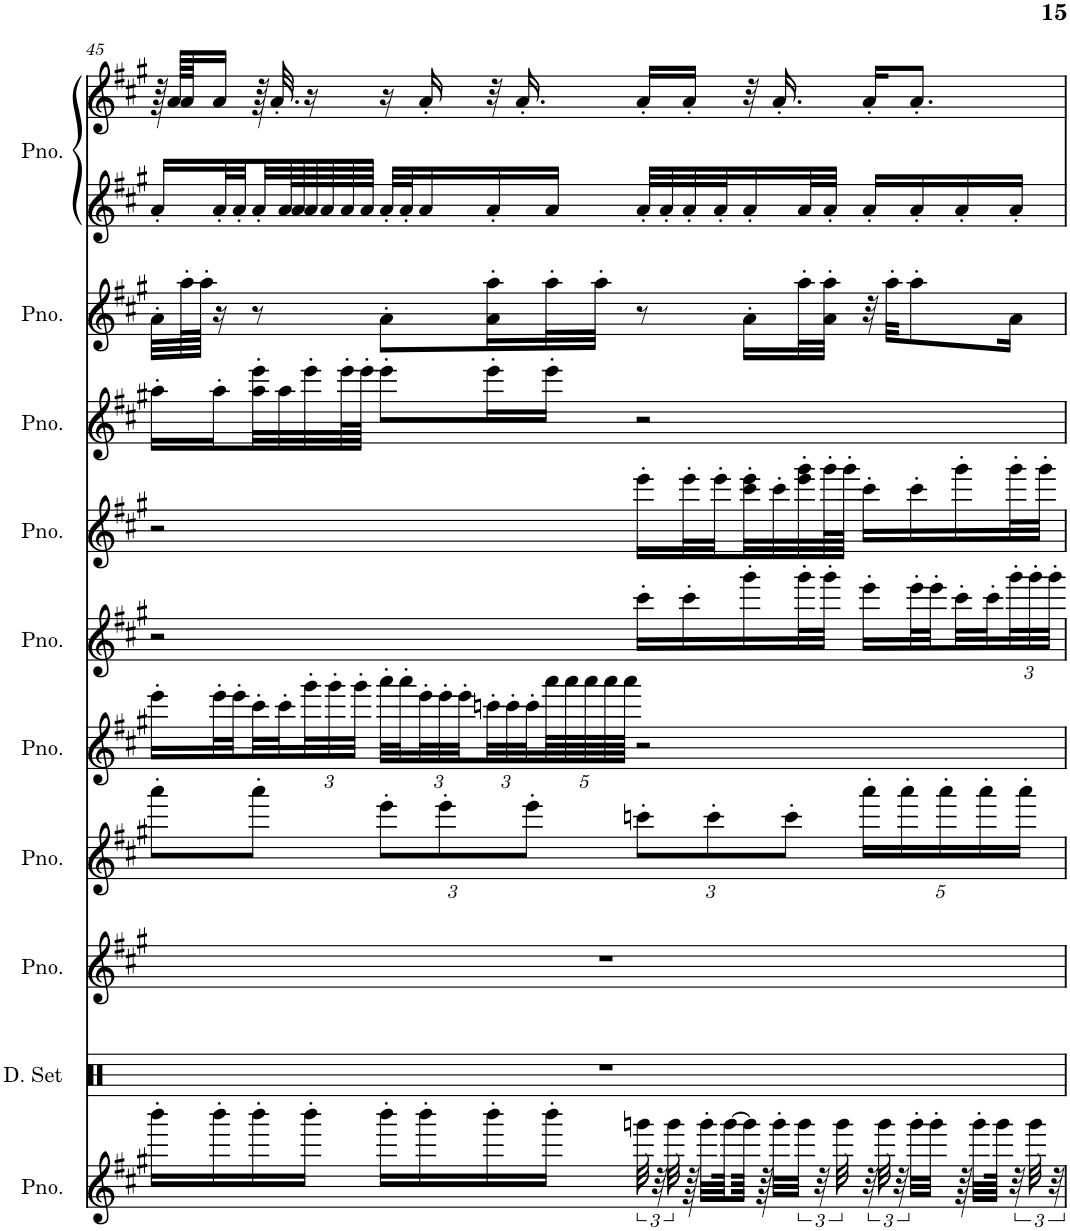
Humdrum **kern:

**kern	**kern	**kern	**kern	**kern	**kern	**kern	**kern	**kern	**kern	**kern
*part10	*part9	*part8	*part7	*part6	*part5	*part4	*part3	*part2	*part1	*part1
*staff11	*staff10	*staff9	*staff8	*staff7	*staff6	*staff5	*staff4	*staff3	*staff2	*staff1
*I"Piano	*I"Drumset	*I"Piano	*I"Piano	*I"Piano	*I"Piano	*I"Piano	*I"Piano	*I"Piano	*I"Piano	*
*I'Pno.	*I'D. Set	*I'Pno.	*I'Pno.	*I'Pno.	*I'Pno.	*I'Pno.	*I'Pno.	*I'Pno.	*I'Pno.	*
!!LO:PB:g=z
*clefG2	*clefX	*clefG2	*clefG2	*clefG2	*clefG2	*clefG2	*clefG2	*clefG2	*clefG2	*clefG2
*k[f#c#g#]	*k[]	*k[f#c#g#]	*k[f#c#g#]	*k[f#c#g#]	*k[f#c#g#]	*k[f#c#g#]	*k[f#c#g#]	*k[f#c#g#]	*k[f#c#g#]	*k[f#c#g#]
*M4/4	*M4/4	*M4/4	*M4/4	*M4/4	*M4/4	*M4/4	*M4/4	*M4/4	*M4/4	*M4/4
=45	=45	=45	=45	=45	=45	=45	=45	=45	=45	=45
16bbb'\LL	1r	1r	8aaa'\L	16eee'\LL	2r	2r	16aa'\LL	32a'\LLL	16a'/LL	64r
.	.	.	.	.	.	.	.	.	.	64a/KLLL
.	.	.	.	.	.	.	.	64aa'\L	.	32a/J
.	.	.	.	.	.	.	.	64aa'\JJJJ	.	.
16bbb'\	.	.	.	32eee'\L	.	.	16aa'\	16r	32a'/L	16a/JJ
.	.	.	.	32eee'\	.	.	.	.	32a'/	.
16bbb'\	.	.	8aaa'\J	32ccc#'\	.	.	32aa\' 32eee\'L	8r	32a'/	64r
.	.	.	.	.	.	.	.	.	.	32.a'/
.	.	.	.	32ccc#'\	.	.	32aa\	.	64a/L	.
.	.	.	.	.	.	.	.	.	64a/	.
*	*	*	*	*Xbrackettup	*	*	*	*	*	*
16bbb'\JJ	.	.	.	48ggg#'\	.	.	32eee'\	.	64a/	16r
.	.	.	.	.	.	.	.	.	64a/	.
.	.	.	.	48ggg#'\	.	.	.	.	.	.
.	.	.	.	.	.	.	64eee'\L	.	64a/	.
.	.	.	.	48ggg#'\JJJ	.	.	.	.	.	.
.	.	.	.	.	.	.	64eee'\JJJJ	.	64a/JJJJ	.
*	*	*	*Xbrackettup	*	*	*	*	*	*	*
16bbb'\LL	.	.	12eee'\L	32aaa'\LLL	.	.	8eee'\L	8a'\L	32a'/LLL	16r
.	.	.	.	32aaa'\	.	.	.	.	32a'/J	.
16bbb'\	.	.	.	48eee'\	.	.	.	.	16a/	16a'/
.	.	.	12eee'\	48eee'\	.	.	.	.	.	.
.	.	.	.	48eee'\	.	.	.	.	.	.
16bbb'\	.	.	.	48cccn'\	.	.	16eee'\L	16a\' 16aa\'L	16a'/	32r
.	.	.	.	48ccc'\	.	.	.	.	.	.
.	.	.	.	.	.	.	.	.	.	16.a'/
.	.	.	12eee'\J	48ccc'\	.	.	.	.	.	.
16bbb'\JJ	.	.	.	80aaa\L	.	.	16eee'\JJ	32aa'\L	16a/JJ	.
.	.	.	.	80aaa\	.	.	.	.	.	.
.	.	.	.	80aaa\	.	.	.	.	.	.
.	.	.	.	.	.	.	.	32aa'\JJJ	.	.
.	.	.	.	80aaa\	.	.	.	.	.	.
.	.	.	.	80aaa\JJJJ	.	.	.	.	.	.
48gggn\	.	.	12cccn'\L	2r	16ccc#'\LL	16eee'\LL	2r	8r	32a'/LLL	16a'/LL
48r	.	.	.	.	.	.	.	.	.	.
.	.	.	.	.	.	.	.	.	32a'/	.
48ggg\	.	.	.	.	.	.	.	.	.	.
64r	.	.	.	.	16ccc#'\	32eee'\L	.	.	32a'/	16a'/JJ
32ggg'\LLL	.	.	.	.	.	.	.	.	.	.
.	.	.	12ccc'\	.	.	.	.	.	.	.
.	.	.	.	.	.	32eee'\	.	.	32a'/J	.
[64ggg\L	.	.	.	.	.	.	.	.	.	.
64ggg\JJJJ]	.	.	.	.	16ggg#'\	32ccc#\' 32eee\'	.	16a'\LL	16a'/	32r
64r	.	.	.	.	.	.	.	.	.	.
32ggg'\LLL	.	.	.	.	.	32ccc#'\	.	.	.	16.a'/
.	.	.	12ccc'\J	.	.	.	.	.	.	.
48ggg\JJJ	.	.	.	.	32ggg#'\L	32eee\' 32ggg#\'	.	32aa'\L	32a/L	.
48r	.	.	.	.	.	.	.	.	.	.
.	.	.	.	.	32ggg#'\JJJ	64ggg#'\L	.	32a\' 32aa\'JJJ	32a'/JJJ	.
48ggg\	.	.	.	.	.	.	.	.	.	.
.	.	.	.	.	.	64ggg#'\JJJJ	.	.	.	.
48r	.	.	20aaa'\LL	.	16eee'\LL	16ccc#'\LL	.	32r	16a'/LL	16a'/KL
48ggg\	.	.	.	.	.	.	.	.	.	.
.	.	.	.	.	.	.	.	32aa'\KKL	.	.
48r	.	.	.	.	.	.	.	.	.	.
.	.	.	20aaa'\	.	.	.	.	.	.	.
32ggg'\LLL	.	.	.	.	32eee'\L	16ccc#'\	.	8aa'\	16a'/	8.a'/J
32ggg'\JJJ	.	.	.	.	32eee'\	.	.	.	.	.
.	.	.	20aaa'\	.	.	.	.	.	.	.
64r	.	.	.	.	32ccc#'\	16ggg#'\	.	.	16a'/	.
32ggg'\LLL	.	.	.	.	.	.	.	.	.	.
.	.	.	20aaa'\	.	.	.	.	.	.	.
.	.	.	.	.	32ccc#'\	.	.	.	.	.
64ggg\JJJk	.	.	.	.	.	.	.	.	.	.
*	*	*	*	*	*Xbrackettup	*	*	*	*	*
48r	.	.	.	.	48ggg#'\	32ggg#'\L	.	16a\Jk	16a'/JJ	.
.	.	.	20aaa'\JJ	.	.	.	.	.	.	.
48ggg\	.	.	.	.	48ggg#'\	.	.	.	.	.
.	.	.	.	.	.	32ggg#'\JJJ	.	.	.	.
48r	.	.	.	.	48ggg#'\JJJ	.	.	.	.	.
=	=	=	=	=	=	=	=	=	=	=
*-	*-	*-	*-	*-	*-	*-	*-	*-	*-	*-
